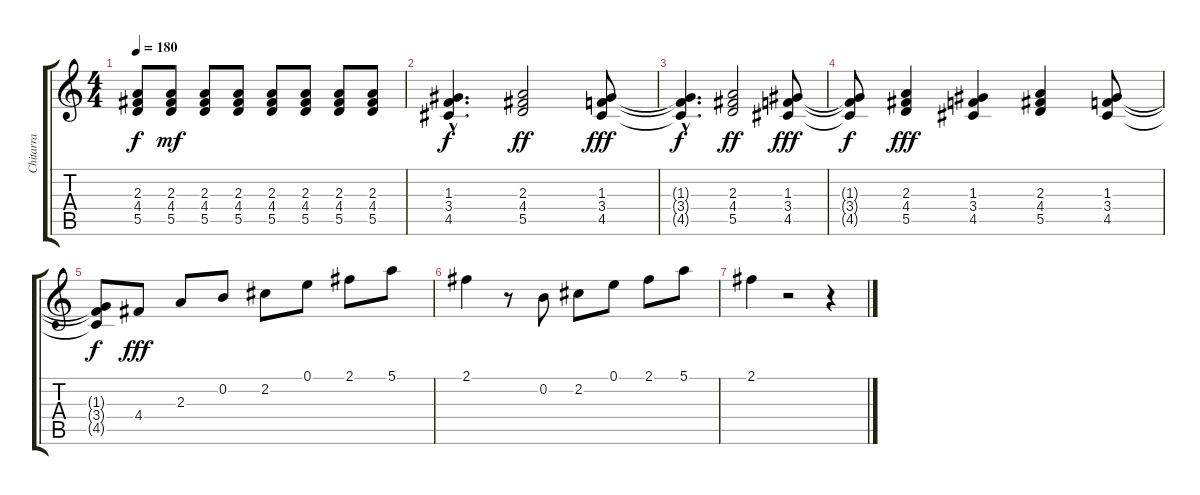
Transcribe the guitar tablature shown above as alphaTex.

\track ("Chitarra" "Chitarra") {instrument distortionguitar}
\staff {score tabs}
\tuning (E4 B3 G3 D3 A2 E2) {hide}
\ts (4 4)
\tempo 180
\clef g2
\ks c
(2.3{t} 4.4{t} 5.5{t}).8{dy f} (2.3 4.4 5.5).8{dy mf} (2.3 4.4 5.5).8 (2.3 4.4 5.5).8 (2.3 4.4 5.5).8 (2.3 4.4 5.5).8 (2.3 4.4 5.5).8 (2.3 4.4 5.5).8 |
(1.3{hac} 3.4{hac} 4.5{hac}).4{d dy f} (2.3 4.4 5.5).2{dy ff} (1.3 3.4 4.5).8{dy fff} |
(1.3{hac t} 3.4{hac t} 4.5{hac t}).4{d dy f} (2.3 4.4 5.5).2{dy ff} (1.3 3.4 4.5).8{dy fff} |
(1.3{t} 3.4{t} 4.5{t}).8{dy f} (2.3 4.4 5.5).4{dy fff} (1.3 3.4 4.5).4 (2.3 4.4 5.5).4 (1.3 3.4 4.5).8 |
(1.3{t} 3.4{t} 4.5{t}).8{dy f} 4.4.8{dy fff} 2.3.8 0.2.8 2.2.8 0.1.8 2.1.8 5.1.8 |
2.1.4 r.8 0.2.8 2.2.8 0.1.8 2.1.8 5.1.8 |
2.1.4 r.2 r.4
